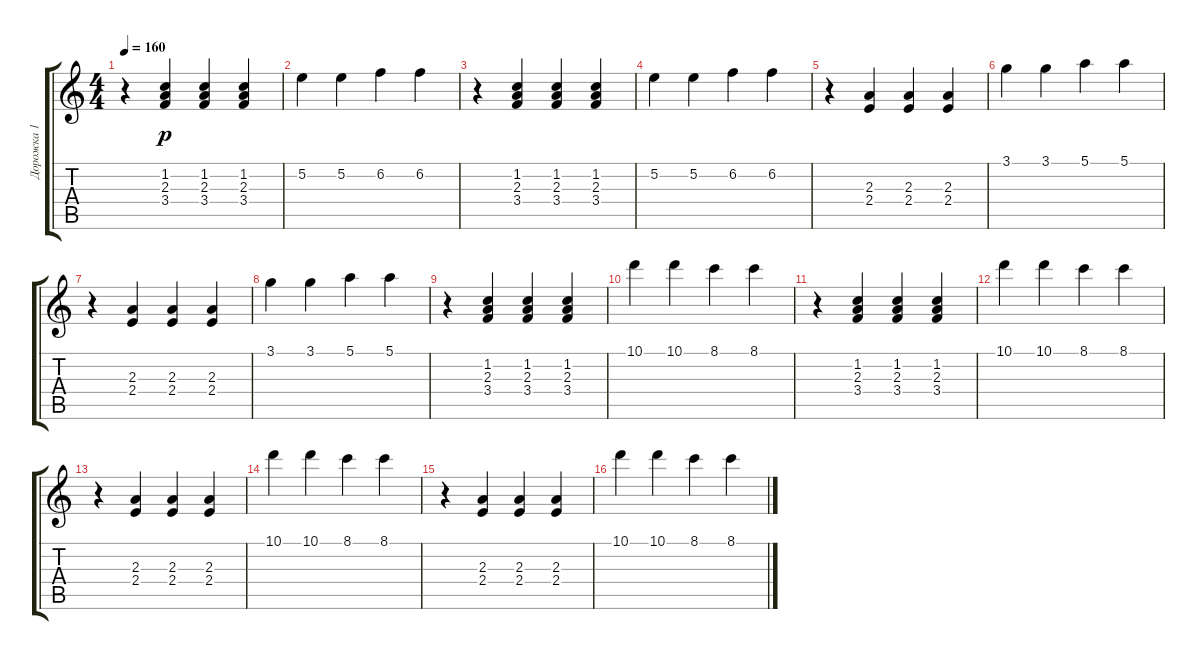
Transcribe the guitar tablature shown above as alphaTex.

\track ("Дорожка 1" "Дорожка 1") {instrument electricguitarclean}
\staff {score tabs}
\tuning (E4 B3 G3 D3 A2 E2) {hide}
\ts (4 4)
\tempo 160
\clef g2
\ks c
r.4{dy p} (1.2 2.3 3.4).4 (1.2 2.3 3.4).4 (1.2 2.3 3.4).4 |
5.2.4 5.2.4 6.2.4 6.2.4 |
r.4 (1.2 2.3 3.4).4 (1.2 2.3 3.4).4 (1.2 2.3 3.4).4 |
5.2.4 5.2.4 6.2.4 6.2.4 |
r.4 (2.3 2.4).4 (2.3 2.4).4 (2.3 2.4).4 |
3.1.4 3.1.4 5.1.4 5.1.4 |
r.4 (2.3 2.4).4 (2.3 2.4).4 (2.3 2.4).4 |
3.1.4 3.1.4 5.1.4 5.1.4 |
r.4 (1.2 2.3 3.4).4 (1.2 2.3 3.4).4 (1.2 2.3 3.4).4 |
10.1.4 10.1.4 8.1.4 8.1.4 |
r.4 (1.2 2.3 3.4).4 (1.2 2.3 3.4).4 (1.2 2.3 3.4).4 |
10.1.4 10.1.4 8.1.4 8.1.4 |
r.4 (2.3 2.4).4 (2.3 2.4).4 (2.3 2.4).4 |
10.1.4 10.1.4 8.1.4 8.1.4 |
r.4 (2.3 2.4).4 (2.3 2.4).4 (2.3 2.4).4 |
10.1.4 10.1.4 8.1.4 8.1.4
